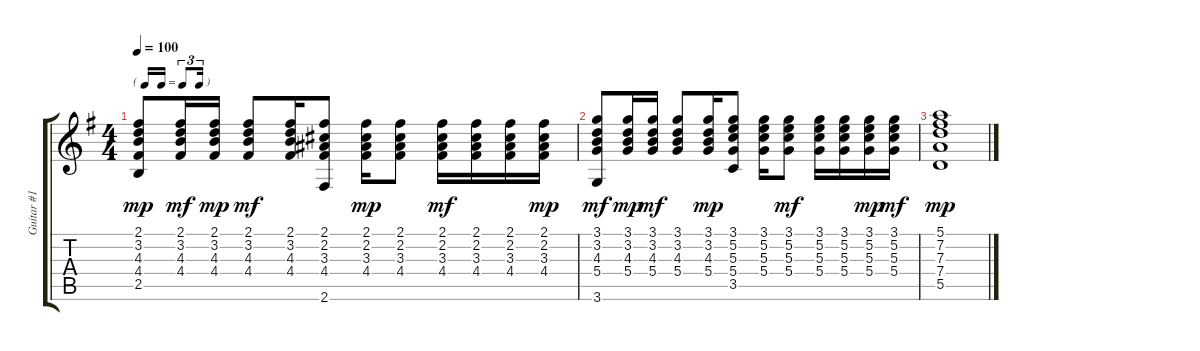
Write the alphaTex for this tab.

\track ("Guitar #1" "Guitar #1") {instrument electricguitarclean}
\staff {score tabs}
\tuning (E4 B3 G3 D3 A2 E2) {hide}
\ts (4 4)
\tf triplet16th
\tempo 100
\clef g2
\ks g
(2.1 3.2 4.3 4.4 2.5).8{dy mp} (2.1 3.2 4.3 4.4).16{dy mf} (2.1 3.2 4.3 4.4).16{dy mp} (2.1 3.2 4.3 4.4).8{dy mf} (2.1 3.2 4.3 4.4).16 (2.1 2.2 3.3 4.4 2.6).8 (2.1 2.2 3.3 4.4).16{dy mp} (2.1 2.2 3.3 4.4).8 (2.1 2.2 3.3 4.4).16{dy mf} (2.1 2.2 3.3 4.4).16 (2.1 2.2 3.3 4.4).16 (2.1 2.2 3.3 4.4).16{dy mp} |
(3.1 3.2 4.3 5.4 3.6).8{dy mf} (3.1 3.2 4.3 5.4).16{dy mp} (3.1 3.2 4.3 5.4).16{dy mf} (3.1 3.2 4.3 5.4).8 (3.1 3.2 4.3 5.4).16{dy mp} (3.1 5.2 5.3 5.4 3.5).8 (3.1 5.2 5.3 5.4).16 (3.1 5.2 5.3 5.4).8{dy mf} (3.1 5.2 5.3 5.4).16 (3.1 5.2 5.3 5.4).16 (3.1 5.2 5.3 5.4).16{dy mp} (3.1 5.2 5.3 5.4).16{dy mf} |
(5.1 7.2 7.3 7.4 5.5).1{dy mp}
